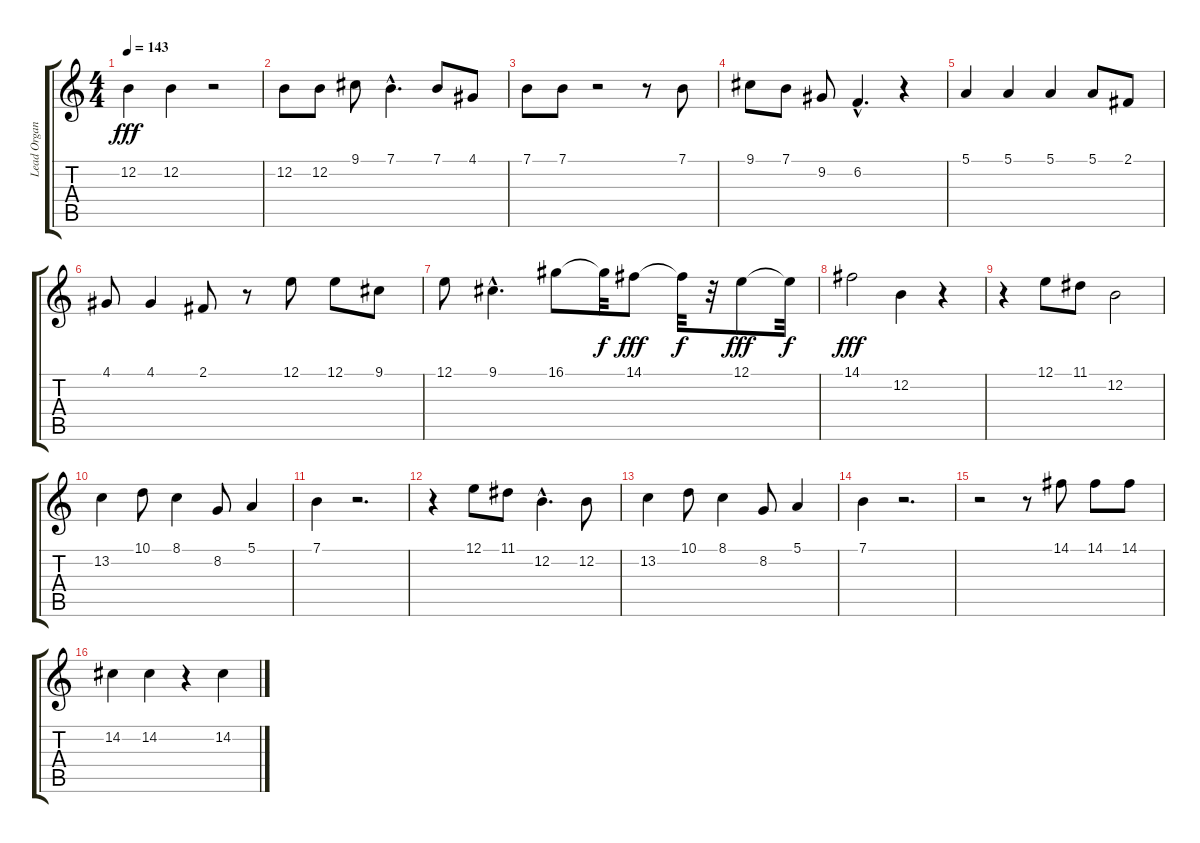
\track ("Lead Organ 3" "Lead Organ") {instrument rockorgan}
\staff {score tabs}
\tuning (E4 B3 G3 D3 A2 E2) {hide}
\ts (4 4)
\tempo 143
\clef g2
\ks c
12.2.4{dy fff} 12.2.4 r.2 |
12.2.8 12.2.8 9.1.8 7.1{hac}.4{d} 7.1.8 4.1.8 |
7.1.8 7.1.8 r.2 r.8 7.1.8 |
9.1.8 7.1.8 9.2.8 6.2{hac}.4{d} r.4 |
5.1.4 5.1.4 5.1.4 5.1.8 2.1.8 |
4.1.8 4.1.4 2.1.8 r.8 12.1.8 12.1.8 9.1.8 |
12.1.8 9.1{hac}.4{d} 16.1.8 16.1{t}.32{dy f} 14.1.8{dy fff} 14.1{t}.32{dy f} r.32 12.1.8{dy fff} 12.1{t}.32{dy f} |
14.1.2{dy fff} 12.2.4 r.4 |
r.4 12.1.8 11.1.8 12.2.2 |
13.2.4 10.1.8 8.1.4 8.2.8 5.1.4 |
7.1.4 r.2{d} |
r.4 12.1.8 11.1.8 12.2{hac}.4{d} 12.2.8 |
13.2.4 10.1.8 8.1.4 8.2.8 5.1.4 |
7.1.4 r.2{d} |
r.2 r.8 14.1.8 14.1.8 14.1.8 |
14.2.4 14.2.4 r.4 14.2.4
